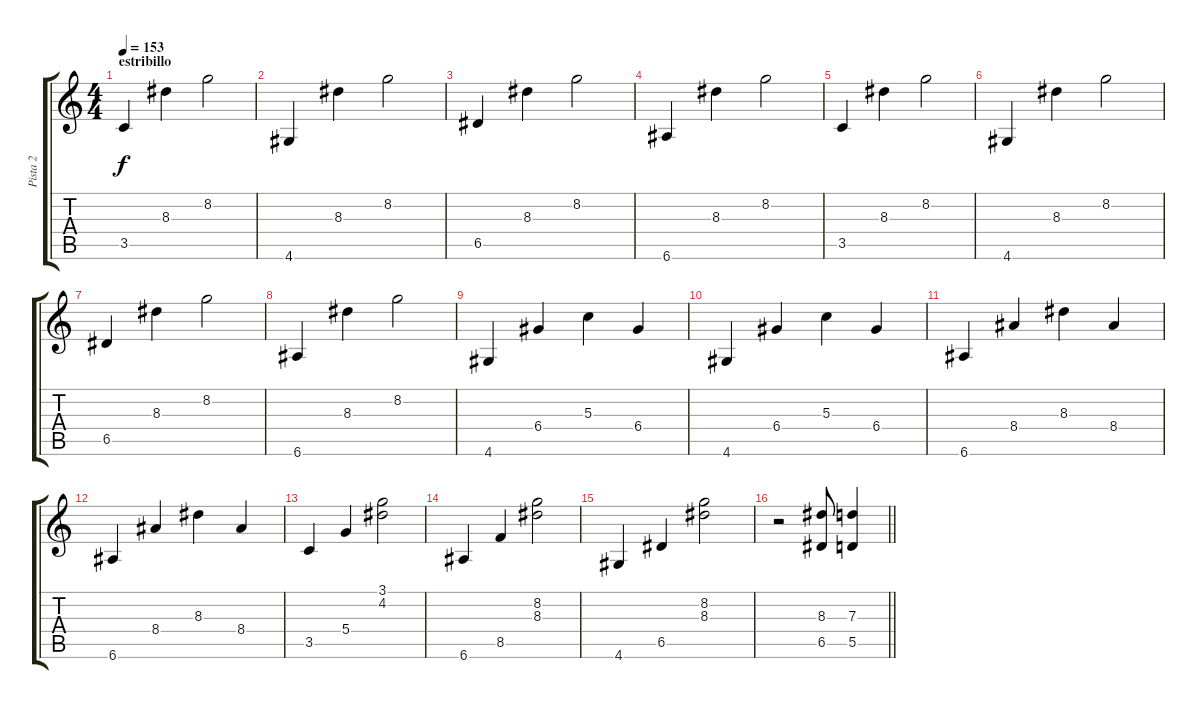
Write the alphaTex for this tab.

\track ("Pista 2" "Pista 2") {instrument overdrivenguitar}
\staff {score tabs}
\tuning (E4 B3 G3 D3 A2 E2) {hide}
\ts (4 4)
\section ("" "estribillo")
\tempo 153
\clef g2
\ks c
3.5.4{dy f instrument electricguitarclean} 8.3.4 8.2.2 |
4.6.4 8.3.4 8.2.2 |
6.5.4 8.3.4 8.2.2 |
6.6.4 8.3.4 8.2.2 |
3.5.4 8.3.4 8.2.2 |
4.6.4 8.3.4 8.2.2 |
6.5.4 8.3.4 8.2.2 |
6.6.4 8.3.4 8.2.2 |
4.6.4 6.4.4 5.3.4 6.4.4 |
4.6.4 6.4.4 5.3.4 6.4.4 |
6.6.4 8.4.4 8.3.4 8.4.4 |
6.6.4 8.4.4 8.3.4 8.4.4 |
3.5.4 5.4.4 (3.1 4.2).2 |
6.6.4 8.5.4 (8.2 8.3).2 |
4.6.4 6.5.4 (8.2 8.3).2 |
\barLineRight lightlight
r.2 (8.3 6.5).8{instrument overdrivenguitar} (7.3 5.5).4
